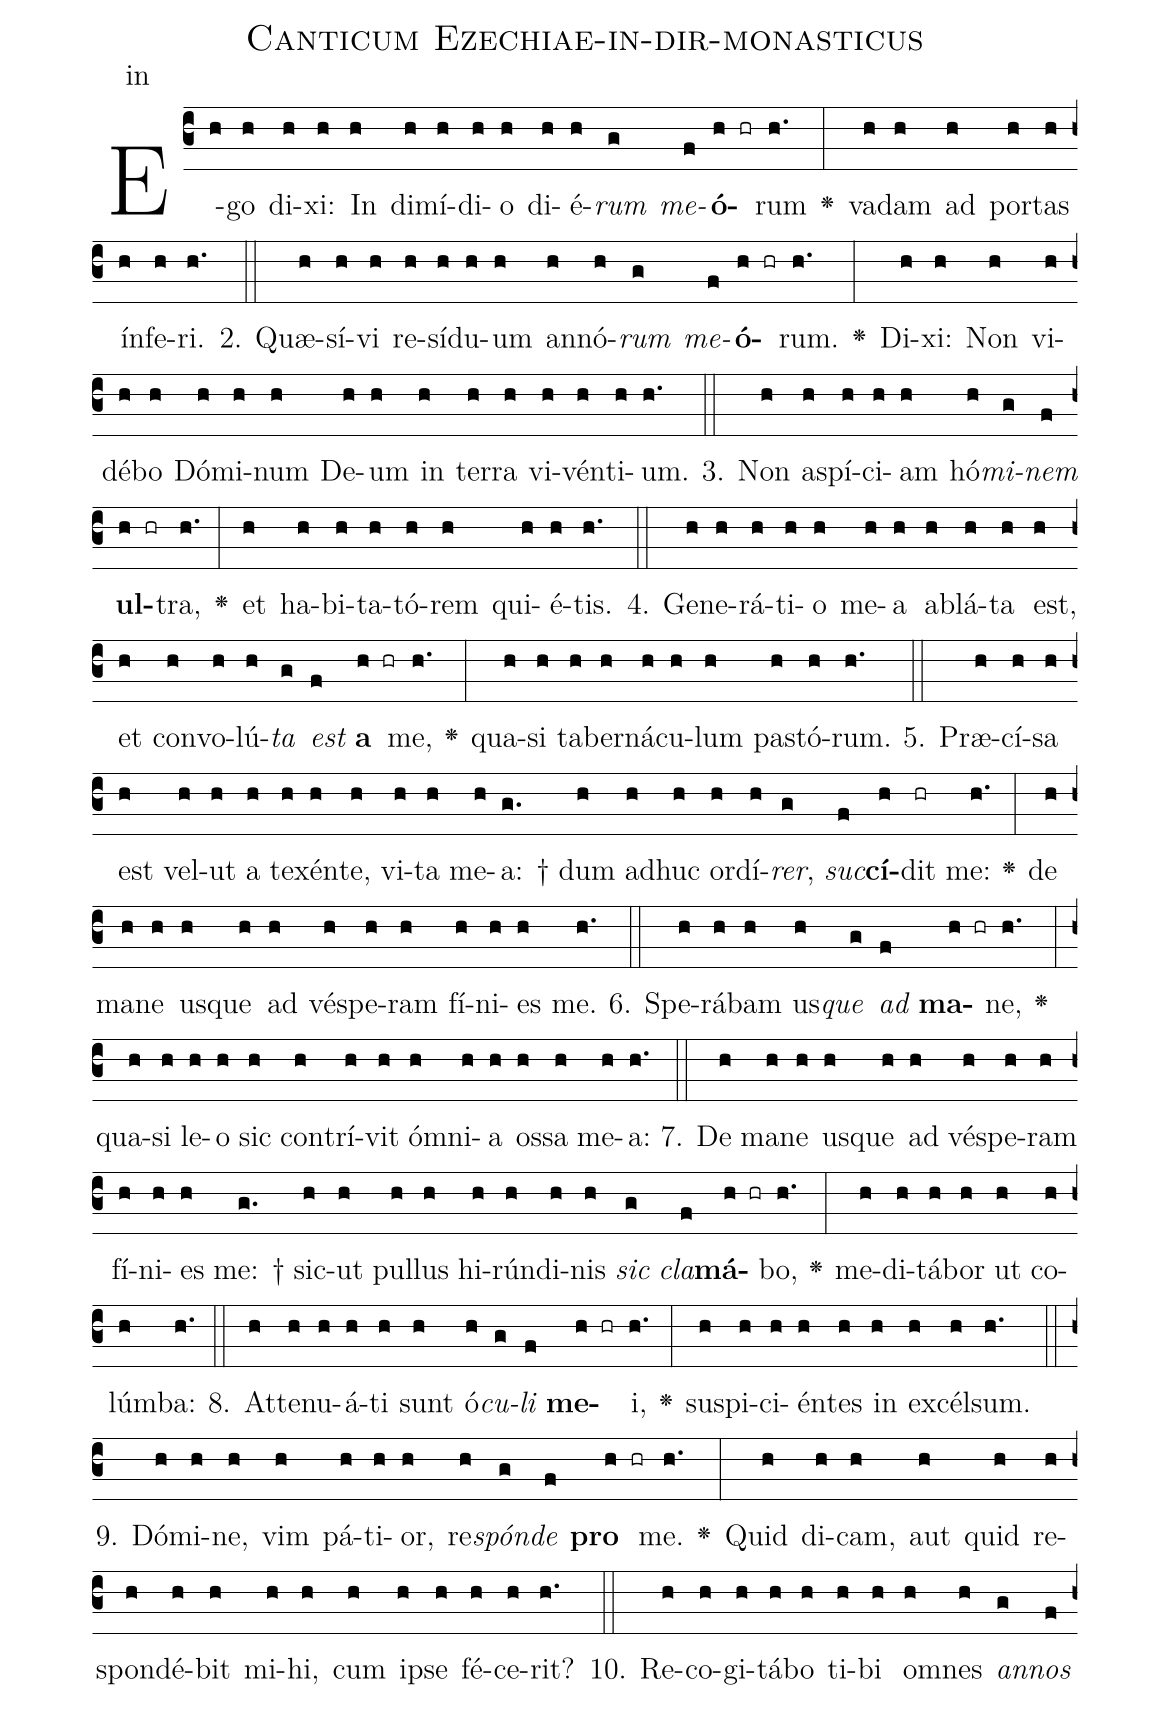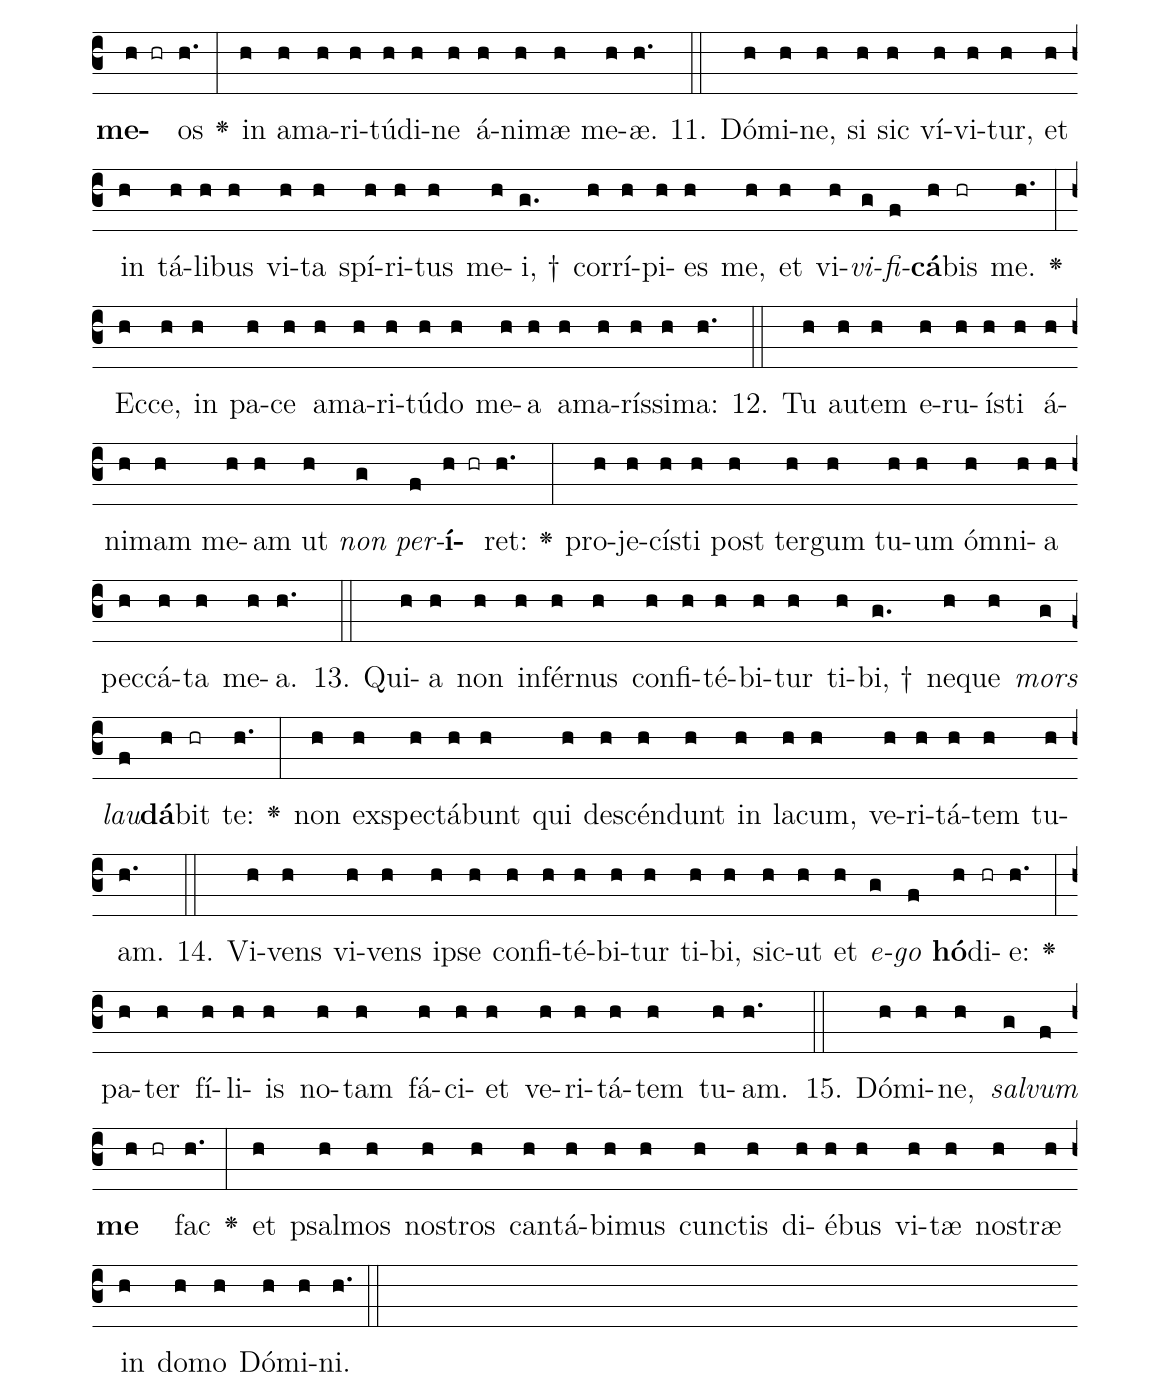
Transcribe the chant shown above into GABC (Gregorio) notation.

name: Canticum Ezechiae-in-dir-monasticus;
annotation: in;
%%
(c3)E(h)go(h) di(h)xi:(h) In(h) di(h)mí(h)di(h)o(h) di(h)é(h)<i>rum</i>(g) <i>me</i>(f)<b>ó</b>(h hr)rum(h.) <v>\greheightstar</v>(:) va(h)dam(h) ad(h) por(h)tas(h) ín(h)fe(h)ri.(h.) (::)
2. Quæ(h)sí(h)vi(h) re(h)sí(h)du(h)um(h) an(h)nó(h)<i>rum</i>(g) <i>me</i>(f)<b>ó</b>(h hr)rum.(h.) <v>\greheightstar</v>(:) Di(h)xi:(h) Non(h) vi(h)dé(h)bo(h) Dó(h)mi(h)num(h) De(h)um(h) in(h) ter(h)ra(h) vi(h)vén(h)ti(h)um.(h.) (::)
3. Non(h) a(h)spí(h)ci(h)am(h) hó(h)<i>mi</i>(g)<i>nem</i>(f) <b>ul</b>(h hr)tra,(h.) <v>\greheightstar</v>(:) et(h) ha(h)bi(h)ta(h)tó(h)rem(h) qui(h)é(h)tis.(h.) (::)
4. Ge(h)ne(h)rá(h)ti(h)o(h) me(h)a(h) ab(h)lá(h)ta(h) est,(h) et(h) con(h)vo(h)lú(h)<i>ta</i>(g) <i>est</i>(f) <b>a</b>(h hr) me,(h.) <v>\greheightstar</v>(:) qua(h)si(h) ta(h)ber(h)ná(h)cu(h)lum(h) pas(h)tó(h)rum.(h.) (::)
5. Præ(h)cí(h)sa(h) est(h) vel(h)ut(h) a(h) te(h)xén(h)te,(h) vi(h)ta(h) me(h)a: †(g.) dum(h) ad(h)huc(h) or(h)dí(h)<i>rer</i>,(g) <i>suc</i>(f)<b>cí</b>(h)dit(hr) me:(h.) <v>\greheightstar</v>(:) de(h) ma(h)ne(h) us(h)que(h) ad(h) vés(h)pe(h)ram(h) fí(h)ni(h)es(h) me.(h.) (::)
6. Spe(h)rá(h)bam(h) us(h)<i>que</i>(g) <i>ad</i>(f) <b>ma</b>(h hr)ne,(h.) <v>\greheightstar</v>(:) qua(h)si(h) le(h)o(h) sic(h) con(h)trí(h)vit(h) óm(h)ni(h)a(h) os(h)sa(h) me(h)a:(h.) (::)
7. De(h) ma(h)ne(h) us(h)que(h) ad(h) vés(h)pe(h)ram(h) fí(h)ni(h)es(h) me: †(g.) sic(h)ut(h) pul(h)lus(h) hi(h)rún(h)di(h)nis(h) <i>sic</i>(g) <i>cla</i>(f)<b>má</b>(h hr)bo,(h.) <v>\greheightstar</v>(:) me(h)di(h)tá(h)bor(h) ut(h) co(h)lúm(h)ba:(h.) (::)
8. At(h)te(h)nu(h)á(h)ti(h) sunt(h) ó(h)<i>cu</i>(g)<i>li</i>(f) <b>me</b>(h hr)i,(h.) <v>\greheightstar</v>(:) su(h)spi(h)ci(h)én(h)tes(h) in(h) ex(h)cél(h)sum.(h.) (::)
9. Dó(h)mi(h)ne,(h) vim(h) pá(h)ti(h)or,(h) re(h)<i>spón</i>(g)<i>de</i>(f) <b>pro</b>(h hr) me.(h.) <v>\greheightstar</v>(:) Quid(h) di(h)cam,(h) aut(h) quid(h) re(h)spon(h)dé(h)bit(h) mi(h)hi,(h) cum(h) ip(h)se(h) fé(h)ce(h)rit?(h.) (::)
10. Re(h)co(h)gi(h)tá(h)bo(h) ti(h)bi(h) om(h)nes(h) <i>an</i>(g)<i>nos</i>(f) <b>me</b>(h hr)os(h.) <v>\greheightstar</v>(:) in(h) a(h)ma(h)ri(h)tú(h)di(h)ne(h) á(h)ni(h)mæ(h) me(h)æ.(h.) (::)
11. Dó(h)mi(h)ne,(h) si(h) sic(h) ví(h)vi(h)tur,(h) et(h) in(h) tá(h)li(h)bus(h) vi(h)ta(h) spí(h)ri(h)tus(h) me(h)i, †(g.) cor(h)rí(h)pi(h)es(h) me,(h) et(h) vi(h)<i>vi</i>(g)<i>fi</i>(f)<b>cá</b>(h)bis(hr) me.(h.) <v>\greheightstar</v>(:) Ec(h)ce,(h) in(h) pa(h)ce(h) a(h)ma(h)ri(h)tú(h)do(h) me(h)a(h) a(h)ma(h)rís(h)si(h)ma:(h.) (::)
12. Tu(h) au(h)tem(h) e(h)ru(h)ís(h)ti(h) á(h)ni(h)mam(h) me(h)am(h) ut(h) <i>non</i>(g) <i>per</i>(f)<b>í</b>(h hr)ret:(h.) <v>\greheightstar</v>(:) pro(h)je(h)cís(h)ti(h) post(h) ter(h)gum(h) tu(h)um(h) óm(h)ni(h)a(h) pec(h)cá(h)ta(h) me(h)a.(h.) (::)
13. Qui(h)a(h) non(h) in(h)fér(h)nus(h) con(h)fi(h)té(h)bi(h)tur(h) ti(h)bi, †(g.) ne(h)que(h) <i>mors</i>(g) <i>lau</i>(f)<b>dá</b>(h)bit(hr) te:(h.) <v>\greheightstar</v>(:) non(h) ex(h)spec(h)tá(h)bunt(h) qui(h) de(h)scén(h)dunt(h) in(h) la(h)cum,(h) ve(h)ri(h)tá(h)tem(h) tu(h)am.(h.) (::)
14. Vi(h)vens(h) vi(h)vens(h) ip(h)se(h) con(h)fi(h)té(h)bi(h)tur(h) ti(h)bi,(h) sic(h)ut(h) et(h) <i>e</i>(g)<i>go</i>(f) <b>hó</b>(h)di(hr)e:(h.) <v>\greheightstar</v>(:) pa(h)ter(h) fí(h)li(h)is(h) no(h)tam(h) fá(h)ci(h)et(h) ve(h)ri(h)tá(h)tem(h) tu(h)am.(h.) (::)
15. Dó(h)mi(h)ne,(h) <i>sal</i>(g)<i>vum</i>(f) <b>me</b>(h hr) fac(h.) <v>\greheightstar</v>(:) et(h) psal(h)mos(h) nos(h)tros(h) can(h)tá(h)bi(h)mus(h) cunc(h)tis(h) di(h)é(h)bus(h) vi(h)tæ(h) nos(h)træ(h) in(h) do(h)mo(h) Dó(h)mi(h)ni.(h.) (::)
